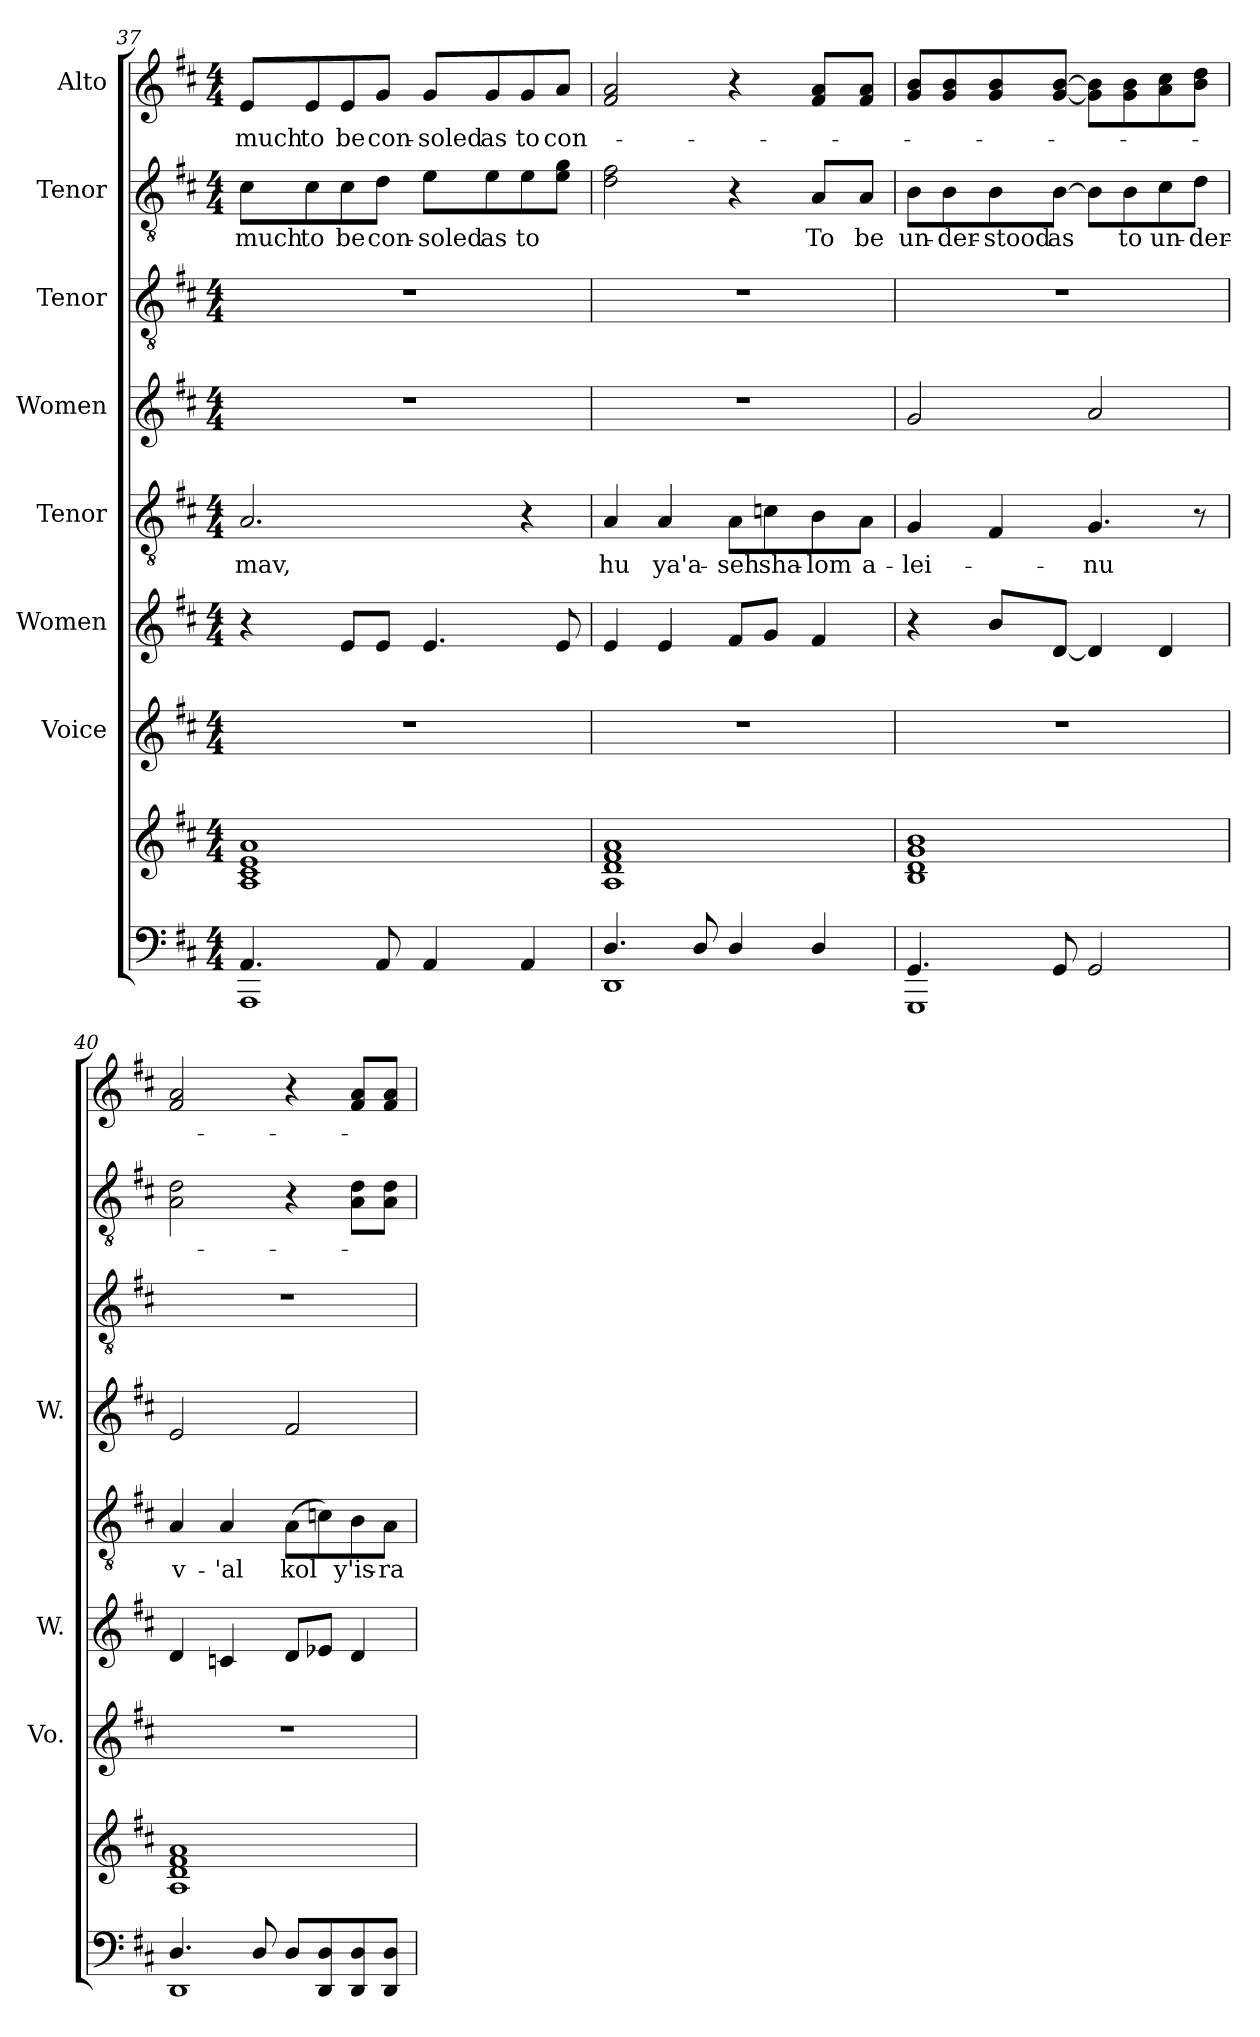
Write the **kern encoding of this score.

**kern	**kern	**kern	**kern	**kern	**text	**kern	**kern	**kern	**text	**kern	**text
*part8	*part8	*part7	*part6	*part5	*part5	*part4	*part3	*part2	*part2	*part1	*part1
*staff9	*staff8	*staff7	*staff6	*staff5	*staff5	*staff4	*staff3	*staff2	*staff2	*staff1	*staff1
*	*	*I"Voice	*I"Women	*I"Tenor	*	*I"Women	*I"Tenor	*I"Tenor	*	*I"Alto	*
*	*	*I'Vo.	*I'W.	*	*	*I'W.	*	*	*	*	*
!!LO:PB:g=z
*clefF4	*clefG2	*clefG2	*clefG2	*clefGv2	*	*clefG2	*clefGv2	*clefGv2	*	*clefG2	*
*k[f#c#]	*k[f#c#]	*k[f#c#]	*k[f#c#]	*k[f#c#]	*	*k[f#c#]	*k[f#c#]	*k[f#c#]	*	*k[f#c#]	*
*M4/4	*M4/4	*M4/4	*M4/4	*M4/4	*	*M4/4	*M4/4	*M4/4	*	*M4/4	*
=37	=37	=37	=37	=37	=37	=37	=37	=37	=37	=37	=37
*^	*	*	*	*	*	*	*	*	*	*	*
1AAA	4.AA/	1A 1c# 1e 1a	1r	4r	2.A/	-mav,	1r	1r	8c#\L	much	8e/L	much
.	.	.	.	.	.	.	.	.	8c#\	to	8e/	to
.	.	.	.	8e/L	.	.	.	.	8c#\	be	8e/	be
.	8AA/	.	.	8e/J	.	.	.	.	8d\J	con-	8g/J	con-
.	4AA/	.	.	4.e/	.	.	.	.	8e\L	-soled	8g/L	-soled
.	.	.	.	.	.	.	.	.	8e\	as	8g/	as
.	4AA/	.	.	.	4r	.	.	.	8e\	to	8g/	to
.	.	.	.	8e/	.	.	.	.	8e\ 8g\J	.	8a/J	con-
=38	=38	=38	=38	=38	=38	=38	=38	=38	=38	=38	=38	=38
1DD	4.D/	1A 1d 1f# 1a	1r	4e/	4A/	hu	1r	1r	2d\ 2f#\	.	2f#/ 2a/	.
.	.	.	.	4e/	4A/	ya'a-	.	.	.	.	.	.
.	8D/	.	.	.	.	.	.	.	.	.	.	.
.	4D/	.	.	8f#/L	8A\L	-seh	.	.	4r	.	4r	.
.	.	.	.	8g/J	8cn\	sha-	.	.	.	.	.	.
.	4D/	.	.	4f#/	8B\	-lom	.	.	8A/L	To	8f#/ 8a/L	.
.	.	.	.	.	8A\J	a-	.	.	8A/J	be	8f#/ 8a/J	.
!!LO:PB:g=z
=39	=39	=39	=39	=39	=39	=39	=39	=39	=39	=39	=39	=39
1GGG	4.GG/	1B 1d 1g 1b	1r	4r	4G/	-lei-	2g/	1r	8B\L	un-	8g/ 8b/L	.
.	.	.	.	.	.	.	.	.	8B\	-der-	8g/ 8b/	.
.	.	.	.	8b/L	4F#/	.	.	.	8B\	-stood	8g/ 8b/	.
.	8GG/	.	.	[8d/J	.	.	.	.	[8B\J	as	[8g/ [8b/J	.
.	2GG/	.	.	4d/]	4.G/	-nu	2a/	.	8B\L]	.	8g]\ 8b]\L	.
.	.	.	.	.	.	.	.	.	8B\	to	8g\ 8b\	.
.	.	.	.	4d/	.	.	.	.	8c#\	un-	8a\ 8cc#\	.
.	.	.	.	.	8r	.	.	.	8d\J	-der-	8b\ 8dd\J	.
=40	=40	=40	=40	=40	=40	=40	=40	=40	=40	=40	=40	=40
1DD	4.D/	1A 1d 1f# 1a	1r	4d/	4A/	v-	2e/	1r	2A\ 2d\	.	2f#/ 2a/	.
.	.	.	.	4cn/	4A/	-'al	.	.	.	.	.	.
.	8D/	.	.	.	.	.	.	.	.	.	.	.
.	8D/L	.	.	8d/L	(8A\L	kol	2f#/	.	4r	.	4r	.
.	8DD/ 8D/	.	.	8e-X/J	8cn\)	.	.	.	.	.	.	.
.	8DD/ 8D/	.	.	4d/	8B\	y'is-	.	.	8A\ 8d\L	.	8f#/ 8a/L	.
.	8DD/ 8D/J	.	.	.	8A\J	-ra-	.	.	8A\ 8d\J	.	8f#/ 8a/J	.
*v	*v	*	*	*	*	*	*	*	*	*	*	*
=	=	=	=	=	=	=	=	=	=	=	=
*-	*-	*-	*-	*-	*-	*-	*-	*-	*-	*-	*-
